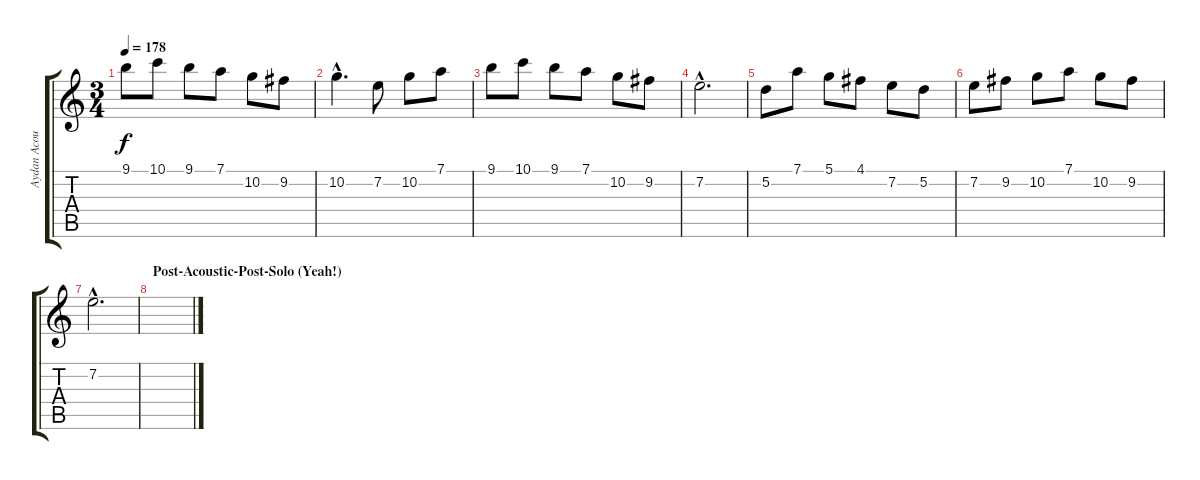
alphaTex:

\track ("Aydan Acoustic Lead" "Aydan Acou") {instrument acousticguitarsteel}
\staff {score tabs}
\tuning (D4 A3 F3 C3 G2 D2) {hide}
\ts (3 4)
\tempo 178
\clef g2
\ks c
9.1.8{dy f} 10.1.8 9.1.8 7.1.8 10.2.8 9.2.8 |
10.2{hac}.4{d} 7.2.8 10.2.8 7.1.8 |
9.1.8 10.1.8 9.1.8 7.1.8 10.2.8 9.2.8 |
7.2{hac}.2{d} |
5.2.8 7.1.8 5.1.8 4.1.8 7.2.8 5.2.8 |
7.2.8 9.2.8 10.2.8 7.1.8 10.2.8 9.2.8 |
7.2{hac}.2{d} |
\section ("" "Post-Acoustic-Post-Solo (Yeah!)")
